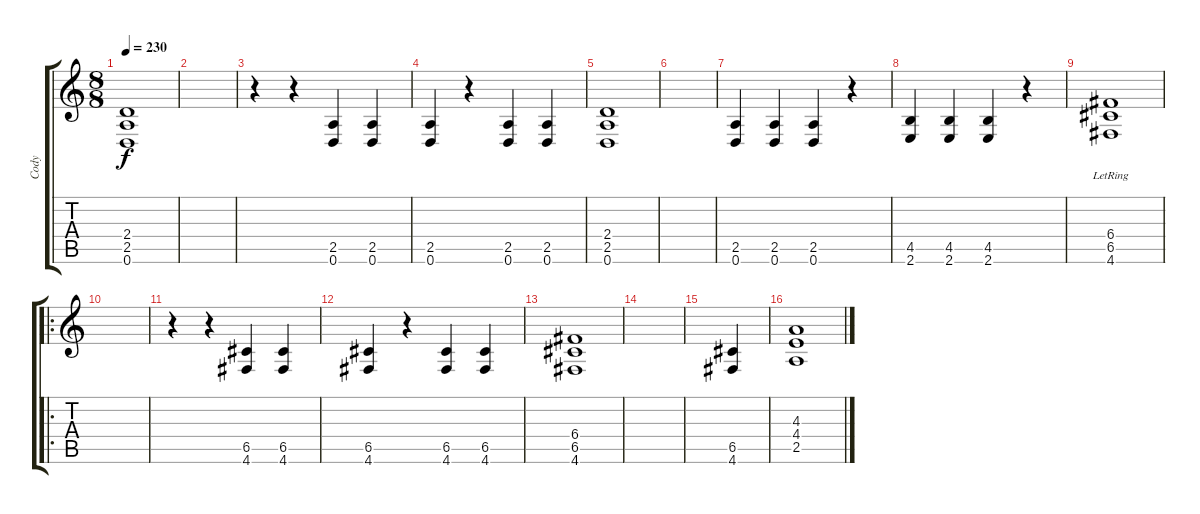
\track ("Cody" "Cody") {instrument distortionguitar}
\staff {score tabs}
\tuning (D4 A3 F3 C3 G2 D2) {hide}
\ts (8 8)
\tempo 230
\clef g2
\ks c
(2.4 2.5 0.6).1{dy f} |
|
r.4 r.4 (2.5 0.6).4 (2.5 0.6).4 |
(2.5 0.6).4 r.4 (2.5 0.6).4 (2.5 0.6).4 |
(2.4 2.5 0.6).1 |
|
(2.5 0.6).4 (2.5 0.6).4 (2.5 0.6).4 r.4 |
(4.5 2.6).4 (4.5 2.6).4 (4.5 2.6).4 r.4 |
(6.4 6.5 4.6{lr}).1 |
\ro
|
r.4 r.4 (6.5 4.6).4 (6.5 4.6).4 |
(6.5 4.6).4 r.4 (6.5 4.6).4 (6.5 4.6).4 |
(6.4 6.5 4.6).1 |
|
(6.5 4.6).4 |
(4.3 4.4 2.5).1
